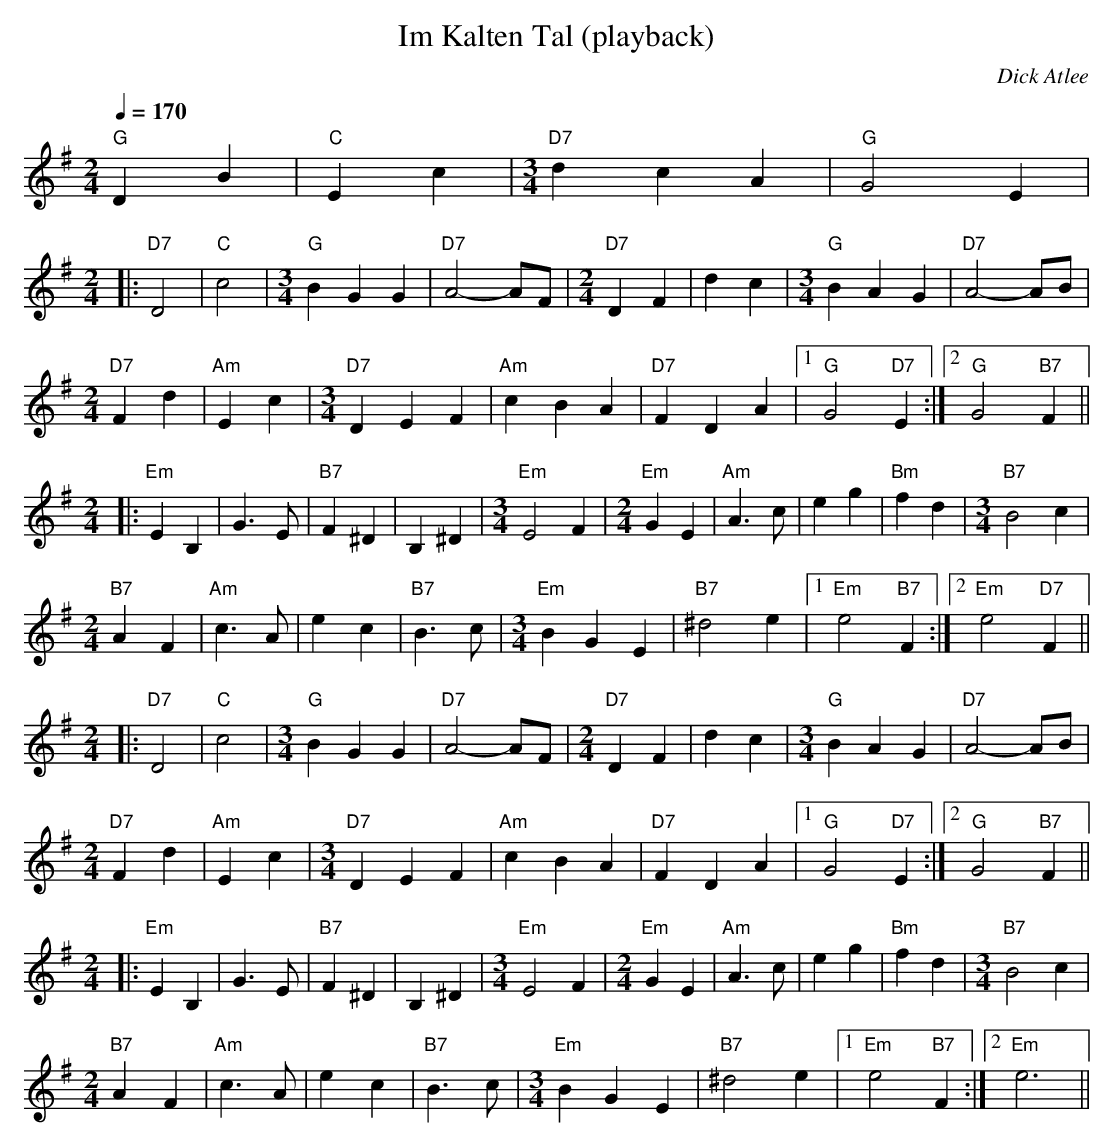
X:1
T:Im Kalten Tal (playback)
M:2/4
L:1/4
Q:1/4=170
C:Dick Atlee
K:G
"G" D B | "C" E c |
M:3/4
"D7" d c A | "G" G2 E | !
M:2/4
|: "D7" D2 | "C" c2 |
M:3/4
"G" B G G | "D7" A2- A/F/ |
M:2/4
"D7" D F | d c |
M:3/4
"G" B A G | "D7" A2- A/B/ | !
M:2/4
"D7" F d | "Am" E c |
M:3/4
"D7" D E F |"Am" c B A |
"D7" F D A |[1 "G" G2 "D7" E :|[2 "G" G2 "B7" F || !
M:2/4
|: "Em" E B, | G>E | "B7" F ^D | B, ^D |
M:3/4
"Em" E2 F |
M:2/4
"Em" G E | "Am" A>c | e g | "Bm" f d |
M:3/4
"B7" B2 c | !
M:2/4
"B7" A F | "Am" c>A | e c | "B7" B>c |
M:3/4
"Em" B G E | "B7" ^d2 e |[1 "Em" e2 "B7" F :|[2 "Em" e2 "D7" F || !
M:2/4
|: "D7" D2 | "C" c2 |
M:3/4
"G" B G G | "D7" A2- A/F/ |
M:2/4
"D7" D F | d c |
M:3/4
"G" B A G | "D7" A2- A/B/ | !
M:2/4
"D7" F d | "Am" E c |
M:3/4
"D7" D E F |"Am" c B A |
"D7" F D A |[1 "G" G2 "D7" E :|[2 "G" G2 "B7" F || !
M:2/4
|: "Em" E B, | G>E | "B7" F ^D | B, ^D |
M:3/4
"Em" E2 F |
M:2/4
"Em" G E | "Am" A>c | e g | "Bm" f d |
M:3/4
"B7" B2 c | !
M:2/4
"B7" A F | "Am" c>A | e c | "B7" B>c |
M:3/4
"Em" B G E | "B7" ^d2 e |[1 "Em" e2 "B7" F :|[2 "Em" e3 ||
